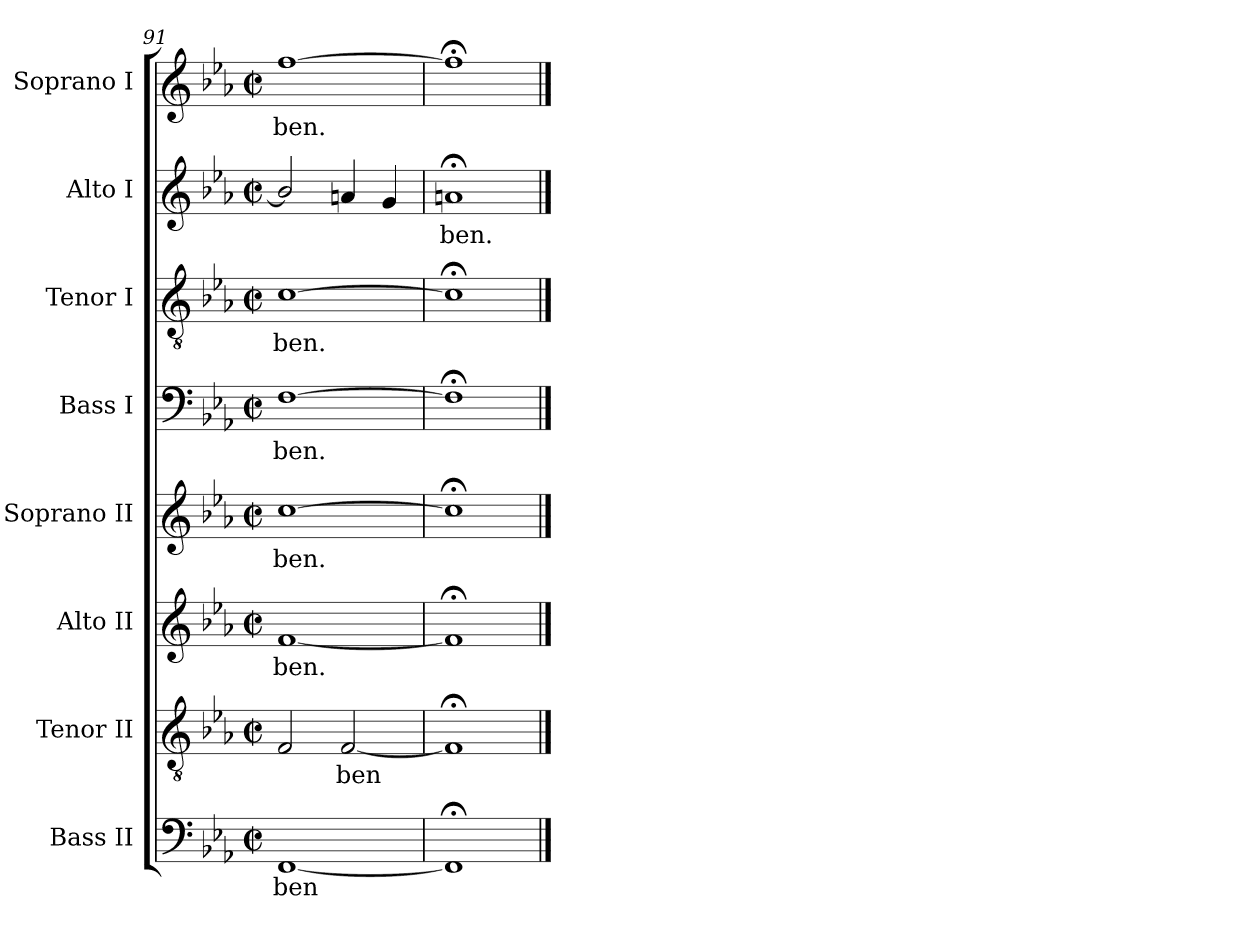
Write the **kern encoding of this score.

**kern	**text	**kern	**text	**kern	**text	**kern	**text	**kern	**text	**kern	**text	**kern	**text	**kern	**text
*part8	*part8	*part7	*part7	*part6	*part6	*part5	*part5	*part4	*part4	*part3	*part3	*part2	*part2	*part1	*part1
*staff8	*staff8	*staff7	*staff7	*staff6	*staff6	*staff5	*staff5	*staff4	*staff4	*staff3	*staff3	*staff2	*staff2	*staff1	*staff1
*I"Bass II	*	*I"Tenor II	*	*I"Alto II	*	*I"Soprano II	*	*I"Bass I	*	*I"Tenor I	*	*I"Alto I	*	*I"Soprano I	*
*I'B II	*	*I'T II	*	*I'A II	*	*I'S II	*	*I'B I	*	*I'T I	*	*I'A I	*	*I'S I	*
*clefF4	*	*clefGv2	*	*clefG2	*	*clefG2	*	*clefF4	*	*clefGv2	*	*clefG2	*	*clefG2	*
*k[b-e-a-]	*	*k[b-e-a-]	*	*k[b-e-a-]	*	*k[b-e-a-]	*	*k[b-e-a-]	*	*k[b-e-a-]	*	*k[b-e-a-]	*	*k[b-e-a-]	*
*E-:	*	*E-:	*	*E-:	*	*E-:	*	*E-:	*	*E-:	*	*E-:	*	*E-:	*
*M2/2	*	*M2/2	*	*M2/2	*	*M2/2	*	*M2/2	*	*M2/2	*	*M2/2	*	*M2/2	*
*met(c|)	*	*met(c|)	*	*met(c|)	*	*met(c|)	*	*met(c|)	*	*met(c|)	*	*met(c|)	*	*met(c|)	*
=91	=91	=91	=91	=91	=91	=91	=91	=91	=91	=91	=91	=91	=91	=91	=91
!	!LO:LY:b	!	!	!	!LO:LY:b	!	!LO:LY:b	!	!LO:LY:b	!	!LO:LY:b	!	!	!	!LO:LY:b
[1FF	ben	2F	.	[1f	ben.	[1cc	ben.	[1F	ben.	[1c	ben.	2b-/]	.	[1ff	ben.
!	!	!	!LO:LY:b	!	!	!	!	!	!	!	!	!	!	!	!
.	.	[2F	ben	.	.	.	.	.	.	.	.	4an	.	.	.
.	.	.	.	.	.	.	.	.	.	.	.	4g	.	.	.
=92	=92	=92	=92	=92	=92	=92	=92	=92	=92	=92	=92	=92	=92	=92	=92
!	!	!	!	!	!	!	!	!	!	!	!	!	!LO:LY:b	!	!
1FF;<]	.	1F;<]	.	1f;<]	.	1cc;<]	.	1F;<]	.	1c;<]	.	1an;<	ben.	1ff;<]	.
==	==	==	==	==	==	==	==	==	==	==	==	==	==	==	==
*-	*-	*-	*-	*-	*-	*-	*-	*-	*-	*-	*-	*-	*-	*-	*-
